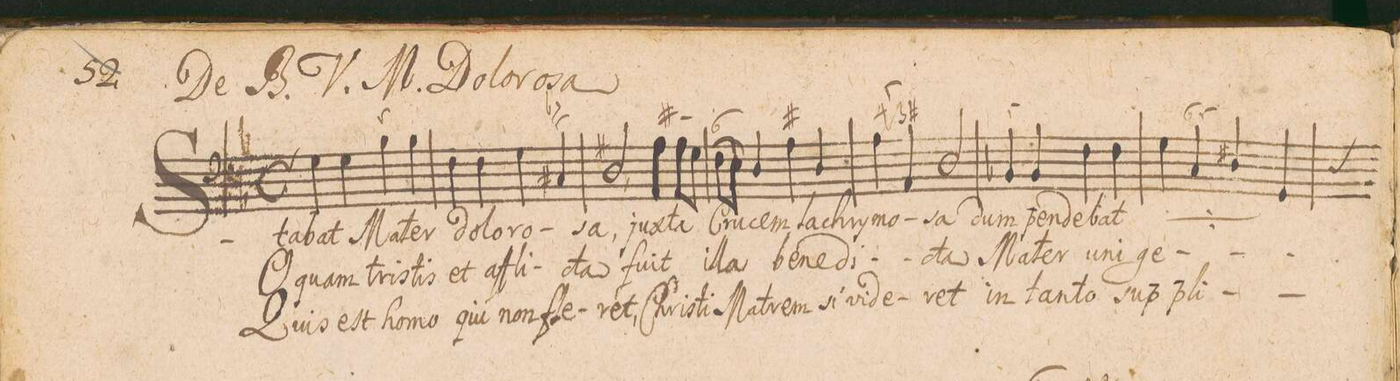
**kern	**fba	**text	**text	**text
*I"BASSUS.	*	*	*	*
*clefF4	*	*	*	*
*k[b-]	*	*	*	*
*met(c)	*	*	*	*
*M4/4	*	*	*	*
4G\	.	Sta-	O	Quis
4G\	.	-bat	quam	est
4B-\	5	Ma-	tri-	ho-
4B-\	.	-ter	-ſtis	-mo
=2	=2	=2	=2	=2
4F\	.	do-	et	qui
4F\	.	-lo-	af-	non
4G\	.	-ro-	-fli-	fle-
4C#X/	7- 5	.	.	.
=3	=3	=3	=3	=3
2D,</	#	-sa,	-cta	-ret,
4A\	#_	jux-	fu-	Chri-
8A\L	.	-xta	-it	-sti
8G\J	x	.	.	.
=4	=4	=4	=4	=4
(8F\L	6	Cru-	il-	Ma-
8E\J)	.	.	.	.
4D/	.	-cem	-la	-trem
4A\	#	la-	be-	si
4D/	.	-chry-	-ne-	vi-
=5	=5	=5	=5	=5
4A\	5 4	-mo-	-di-	-de-
4AA/	3#r	.	.	.
2D/	.	-sa	-cta	-ret
=6	=6	=6	=6	=6
4BB-X/	5	dum	Ma-	in
4BB-/	.	pen-	-ter	tan-
4F\	.	-de-	u-	-to
4F\	.	-bat	-ni-	sup-
=7	=7	=7	=7	=7
*	*	*ij	*	*
4G\	.	dum	-ge-	-pli-
4C/	6	pen-	.	.
.	5	.	.	.
4D/	#	-de-	.	.
4GG/	.	-bat	.	.
*custos:D	*	*Xij	*	*
=8	=8	=8	=8	=8
*-	*-	*-	*-	*-
